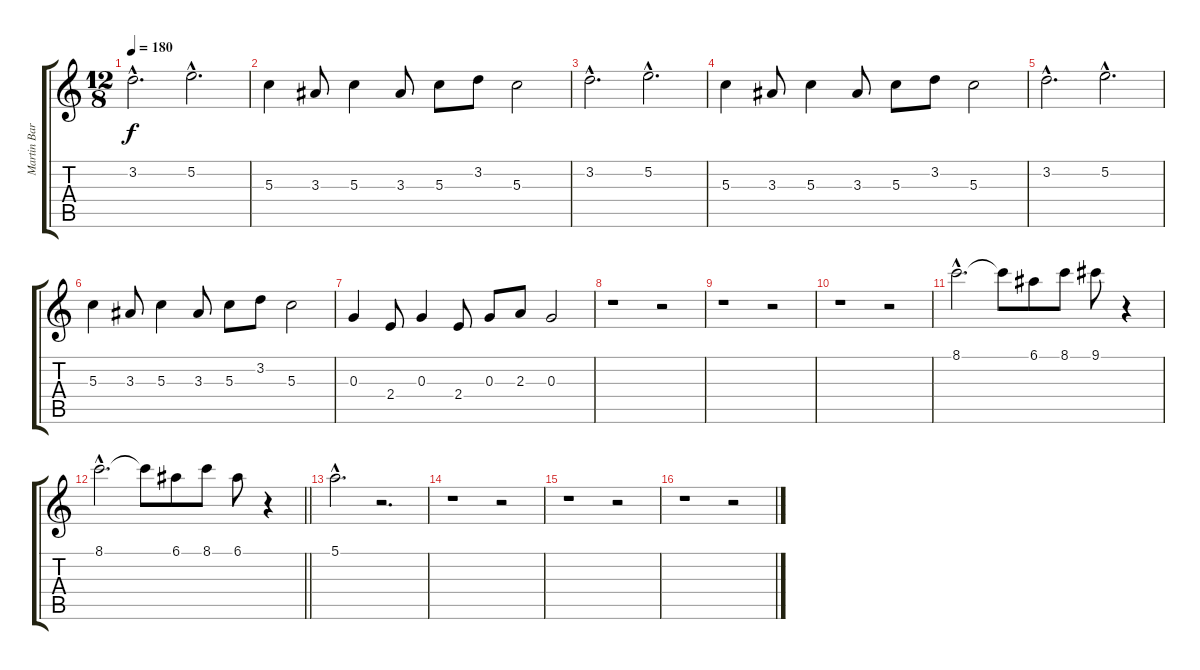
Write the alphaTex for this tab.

\track ("Martin Barre (electric guitar)" "Martin Bar") {instrument electricguitarjazz}
\staff {score tabs}
\tuning (E4 B3 G3 D3 A2 E2) {hide}
\ts (12 8)
\tempo 180
\clef g2
\ks c
3.2{hac}.2{d dy f} 5.2{hac}.2{d} |
5.3.4 3.3.8 5.3.4 3.3.8 5.3.8 3.2.8 5.3.2 |
3.2{hac}.2{d} 5.2{hac}.2{d} |
5.3.4 3.3.8 5.3.4 3.3.8 5.3.8 3.2.8 5.3.2 |
3.2{hac}.2{d} 5.2{hac}.2{d} |
5.3.4 3.3.8 5.3.4 3.3.8 5.3.8 3.2.8 5.3.2 |
0.3.4 2.4.8 0.3.4 2.4.8 0.3.8 2.3.8 0.3.2 |
r.1 r.2 |
r.1 r.2 |
r.1 r.2 |
8.1{hac}.2{d} 8.1{t}.8 6.1.8 8.1.8 9.1.8 r.4 |
\barLineRight lightlight
8.1{hac}.2{d} 8.1{t}.8 6.1.8 8.1.8 6.1.8 r.4 |
5.1{hac}.2{d} r.2{d} |
r.1 r.2 |
r.1 r.2 |
r.1 r.2
